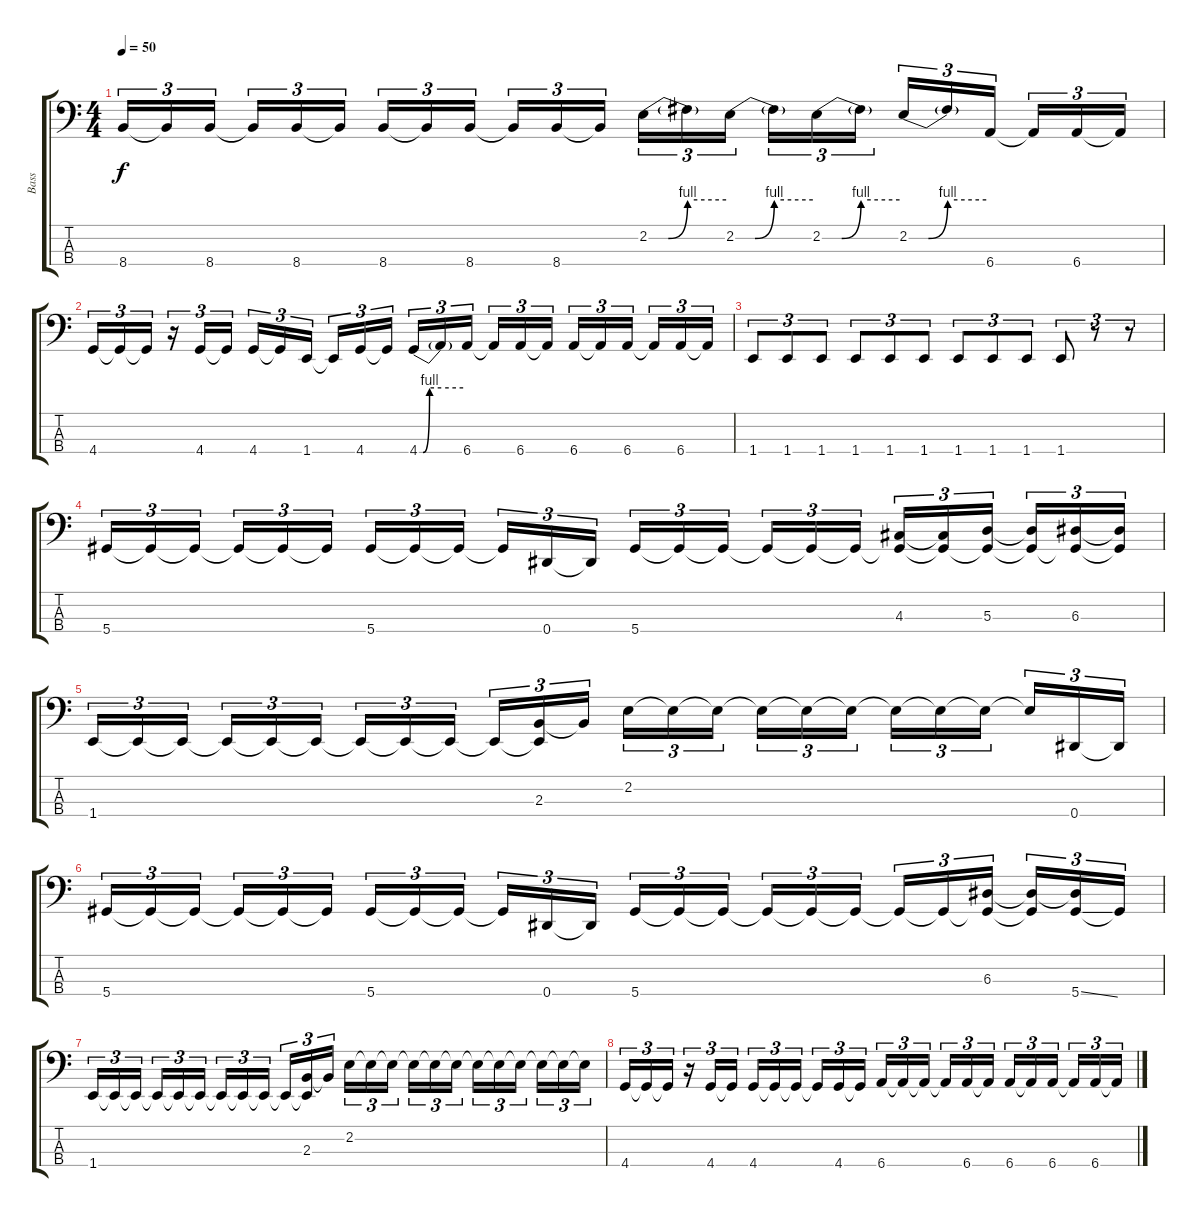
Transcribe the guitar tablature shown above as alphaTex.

\track ("Bass" "Bass") {instrument slapbass1}
\staff {score tabs}
\tuning (G2 D2 A1 Eb1) {hide}
\ts (4 4)
\tempo 50
\clef f4
\ks c
8.4.16{tu (3 2) dy f} 8.4{t}.16{tu (3 2)} 8.4.16{tu (3 2)} 8.4{t}.16{tu (3 2)} 8.4.16{tu (3 2)} 8.4{t}.16{tu (3 2)} 8.4.16{tu (3 2)} 8.4{t}.16{tu (3 2)} 8.4.16{tu (3 2)} 8.4{t}.16{tu (3 2)} 8.4.16{tu (3 2)} 8.4{t}.16{tu (3 2)} 2.2{be (custom 0 0 15 0 30 4 60 4)}.16{tu (3 2)} 2.2{t}.16{tu (3 2)} 2.2{be (custom 0 0 15 0 30 4 60 4)}.16{tu (3 2)} 2.2{t}.16{tu (3 2)} 2.2{be (custom 0 0 15 0 30 4 60 4)}.16{tu (3 2)} 2.2{t}.16{tu (3 2)} 2.2{be (custom 0 0 15 0 30 4 60 4)}.16{tu (3 2)} 2.2{t}.16{tu (3 2)} 6.4.16{tu (3 2)} 6.4{t}.16{tu (3 2)} 6.4.16{tu (3 2)} 6.4{t}.16{tu (3 2)} |
4.4.16{tu (3 2)} 4.4{t}.16{tu (3 2)} 4.4{t}.16{tu (3 2)} r.16{tu (3 2)} 4.4.16{tu (3 2)} 4.4{t}.16{tu (3 2)} 4.4.16{tu (3 2)} 4.4{t}.16{tu (3 2)} 1.4.16{tu (3 2)} 1.4{t}.16{tu (3 2)} 4.4.16{tu (3 2)} 4.4{t}.16{tu (3 2)} 4.4{be (custom 0 0 5 0 14 4 30 4 60 4)}.16{tu (3 2)} 4.4{t}.16{tu (3 2)} 6.4.16{tu (3 2)} 6.4{t}.16{tu (3 2)} 6.4.16{tu (3 2)} 6.4{t}.16{tu (3 2)} 6.4.16{tu (3 2)} 6.4{t}.16{tu (3 2)} 6.4.16{tu (3 2)} 6.4{t}.16{tu (3 2)} 6.4.16{tu (3 2)} 6.4{t}.16{tu (3 2)} |
1.4.8{tu (3 2)} 1.4.8{tu (3 2)} 1.4.8{tu (3 2)} 1.4.8{tu (3 2)} 1.4.8{tu (3 2)} 1.4.8{tu (3 2)} 1.4.8{tu (3 2)} 1.4.8{tu (3 2)} 1.4.8{tu (3 2)} 1.4.8{tu (3 2)} r.8{tu (3 2)} r.8{tu (3 2)} |
5.4.16{tu (3 2)} 5.4{t}.16{tu (3 2)} 5.4{t}.16{tu (3 2)} 5.4{t}.16{tu (3 2)} 5.4{t}.16{tu (3 2)} 5.4{t}.16{tu (3 2)} 5.4.16{tu (3 2)} 5.4{t}.16{tu (3 2)} 5.4{t}.16{tu (3 2)} 5.4{t}.16{tu (3 2)} 0.4.16{tu (3 2)} 0.4{t}.16{tu (3 2)} 5.4.16{tu (3 2)} 5.4{t}.16{tu (3 2)} 5.4{t}.16{tu (3 2)} 5.4{t}.16{tu (3 2)} 5.4{t}.16{tu (3 2)} 5.4{t}.16{tu (3 2)} (4.3 5.4{t}).16{tu (3 2)} (4.3{t} 5.4{t}).16{tu (3 2)} (5.3 5.4{t}).16{tu (3 2)} (5.3{t} 5.4{t}).16{tu (3 2)} (6.3 5.4{t}).16{tu (3 2)} (6.3{t} 5.4{t}).16{tu (3 2)} |
1.4.16{tu (3 2)} 1.4{t}.16{tu (3 2)} 1.4{t}.16{tu (3 2)} 1.4{t}.16{tu (3 2)} 1.4{t}.16{tu (3 2)} 1.4{t}.16{tu (3 2)} 1.4{t}.16{tu (3 2)} 1.4{t}.16{tu (3 2)} 1.4{t}.16{tu (3 2)} 1.4{t}.16{tu (3 2)} (2.3 1.4{t}).16{tu (3 2)} 2.3{t}.16{tu (3 2)} 2.2.16{tu (3 2)} 2.2{t}.16{tu (3 2)} 2.2{t}.16{tu (3 2)} 2.2{t}.16{tu (3 2)} 2.2{t}.16{tu (3 2)} 2.2{t}.16{tu (3 2)} 2.2{t}.16{tu (3 2)} 2.2{t}.16{tu (3 2)} 2.2{t}.16{tu (3 2)} 2.2{t}.16{tu (3 2)} 0.4.16{tu (3 2)} 0.4{t}.16{tu (3 2)} |
5.4.16{tu (3 2)} 5.4{t}.16{tu (3 2)} 5.4{t}.16{tu (3 2)} 5.4{t}.16{tu (3 2)} 5.4{t}.16{tu (3 2)} 5.4{t}.16{tu (3 2)} 5.4.16{tu (3 2)} 5.4{t}.16{tu (3 2)} 5.4{t}.16{tu (3 2)} 5.4{t}.16{tu (3 2)} 0.4.16{tu (3 2)} 0.4{t}.16{tu (3 2)} 5.4.16{tu (3 2)} 5.4{t}.16{tu (3 2)} 5.4{t}.16{tu (3 2)} 5.4{t}.16{tu (3 2)} 5.4{t}.16{tu (3 2)} 5.4{t}.16{tu (3 2)} 5.4{t}.16{tu (3 2)} 5.4{t}.16{tu (3 2)} (6.3 5.4{t}).16{tu (3 2)} (6.3{t} 5.4{t}).16{tu (3 2)} (6.3{t} 5.4{ss}).16{tu (3 2)} 5.4{t}.16{tu (3 2)} |
1.4.16{tu (3 2)} 1.4{t}.16{tu (3 2)} 1.4{t}.16{tu (3 2)} 1.4{t}.16{tu (3 2)} 1.4{t}.16{tu (3 2)} 1.4{t}.16{tu (3 2)} 1.4{t}.16{tu (3 2)} 1.4{t}.16{tu (3 2)} 1.4{t}.16{tu (3 2)} 1.4{t}.16{tu (3 2)} (2.3 1.4{t}).16{tu (3 2)} 2.3{t}.16{tu (3 2)} 2.2.16{tu (3 2)} 2.2{t}.16{tu (3 2)} 2.2{t}.16{tu (3 2)} 2.2{t}.16{tu (3 2)} 2.2{t}.16{tu (3 2)} 2.2{t}.16{tu (3 2)} 2.2{t}.16{tu (3 2)} 2.2{t}.16{tu (3 2)} 2.2{t}.16{tu (3 2)} 2.2{t}.16{tu (3 2)} 2.2{t}.16{tu (3 2)} 2.2{t}.16{tu (3 2)} |
4.4.16{tu (3 2)} 4.4{t}.16{tu (3 2)} 4.4{t}.16{tu (3 2)} r.16{tu (3 2)} 4.4.16{tu (3 2)} 4.4{t}.16{tu (3 2)} 4.4.16{tu (3 2)} 4.4{t}.16{tu (3 2)} 4.4{t}.16{tu (3 2)} 4.4{t}.16{tu (3 2)} 4.4.16{tu (3 2)} 4.4{t}.16{tu (3 2)} 6.4.16{tu (3 2)} 6.4{t}.16{tu (3 2)} 6.4{t}.16{tu (3 2)} 6.4{t}.16{tu (3 2)} 6.4.16{tu (3 2)} 6.4{t}.16{tu (3 2)} 6.4.16{tu (3 2)} 6.4{t}.16{tu (3 2)} 6.4.16{tu (3 2)} 6.4{t}.16{tu (3 2)} 6.4.16{tu (3 2)} 6.4{t}.16{tu (3 2)}
